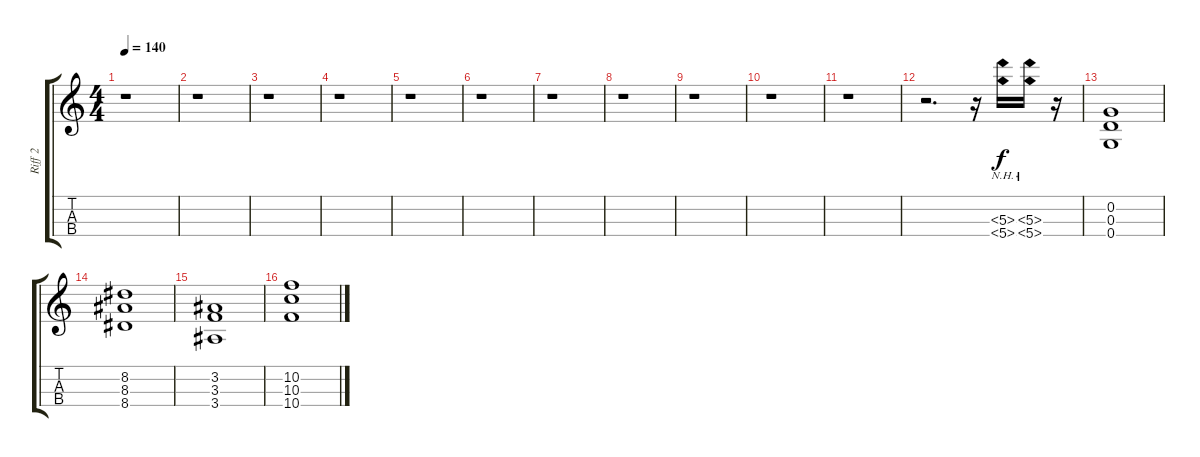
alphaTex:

\track ("Riff 2" "Riff 2") {instrument distortionguitar}
\staff {score tabs}
\tuning (B3 G3 D3 G2) {hide}
\ts (4 4)
\tempo 140
\clef g2
\ks c
r.1{dy f instrument distortionguitar} |
r.1 |
r.1 |
r.1 |
r.1 |
r.1 |
r.1 |
r.1 |
r.1 |
r.1 |
r.1 |
r.2{d} r.16 (5.3{nh} 5.4{nh}).16 (5.3{nh} 5.4{nh}).16 r.16 |
(0.2 0.3 0.4).1 |
(8.2 8.3 8.4).1 |
(3.2 3.3 3.4).1 |
(10.2 10.3 10.4).1
